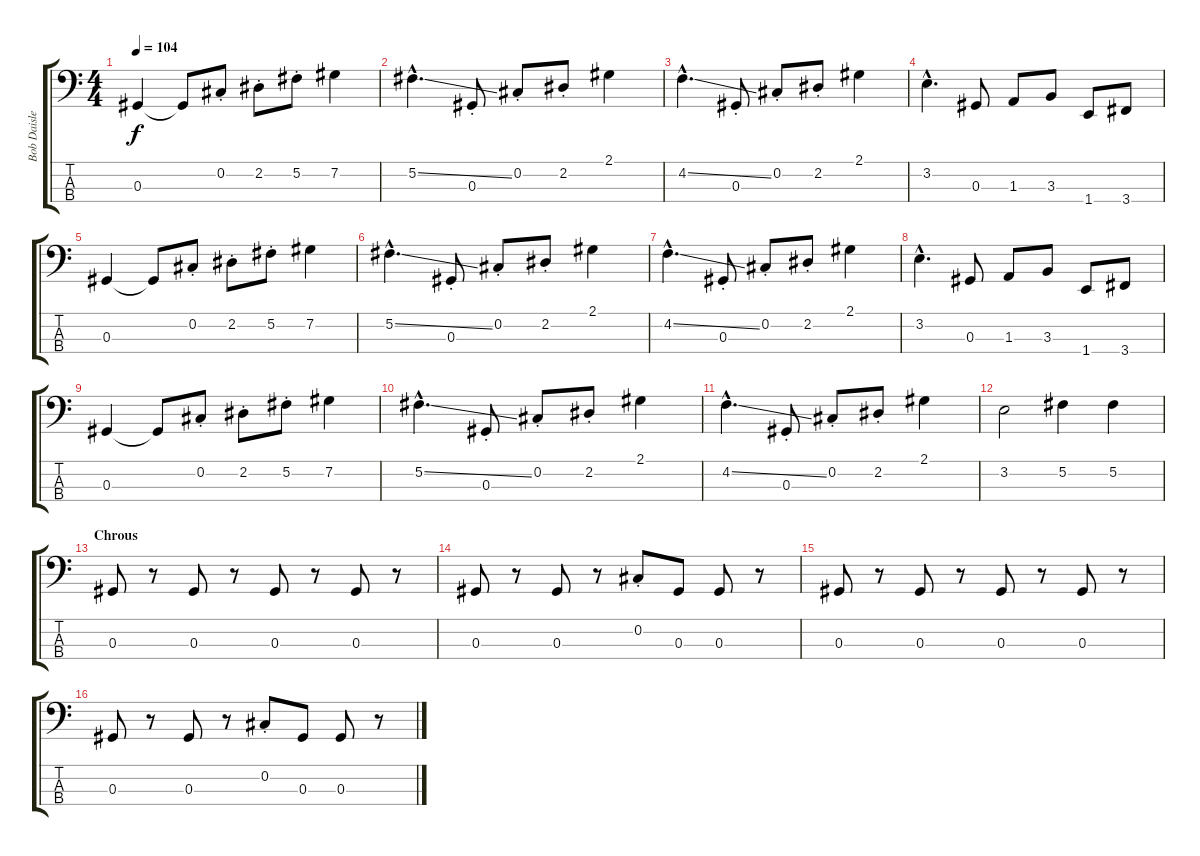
\track ("Bob Daisley" "Bob Daisle") {instrument electricbassfinger}
\staff {score tabs}
\tuning (Gb2 Db2 Ab1 Eb1) {hide}
\ts (4 4)
\tempo 104
\clef f4
\ks c
0.3.4{dy f} 0.3{t}.8 0.2{st}.8 2.2{st}.8 5.2{st}.8 7.2.4 |
5.2{ss hac}.4{d} 0.3{st}.8 0.2{st}.8 2.2{st}.8 2.1.4 |
4.2{ss hac}.4{d} 0.3{st}.8 0.2{st}.8 2.2{st}.8 2.1.4 |
3.2{hac}.4{d} 0.3.8 1.3.8 3.3.8 1.4.8 3.4.8 |
0.3.4 0.3{t}.8 0.2{st}.8 2.2{st}.8 5.2{st}.8 7.2.4 |
5.2{ss hac}.4{d} 0.3{st}.8 0.2{st}.8 2.2{st}.8 2.1.4 |
4.2{ss hac}.4{d} 0.3{st}.8 0.2{st}.8 2.2{st}.8 2.1.4 |
3.2{hac}.4{d} 0.3.8 1.3.8 3.3.8 1.4.8 3.4.8 |
0.3.4 0.3{t}.8 0.2{st}.8 2.2{st}.8 5.2{st}.8 7.2.4 |
5.2{ss hac}.4{d} 0.3{st}.8 0.2{st}.8 2.2{st}.8 2.1.4 |
4.2{ss hac}.4{d} 0.3{st}.8 0.2{st}.8 2.2{st}.8 2.1.4 |
3.2.2 5.2.4 5.2.4 |
\section ("" "Chrous")
0.3.8 r.8 0.3.8 r.8 0.3.8 r.8 0.3.8 r.8 |
0.3.8 r.8 0.3.8 r.8 0.2{st}.8 0.3.8 0.3.8 r.8 |
0.3.8 r.8 0.3.8 r.8 0.3.8 r.8 0.3.8 r.8 |
0.3.8 r.8 0.3.8 r.8 0.2{st}.8 0.3.8 0.3.8 r.8
